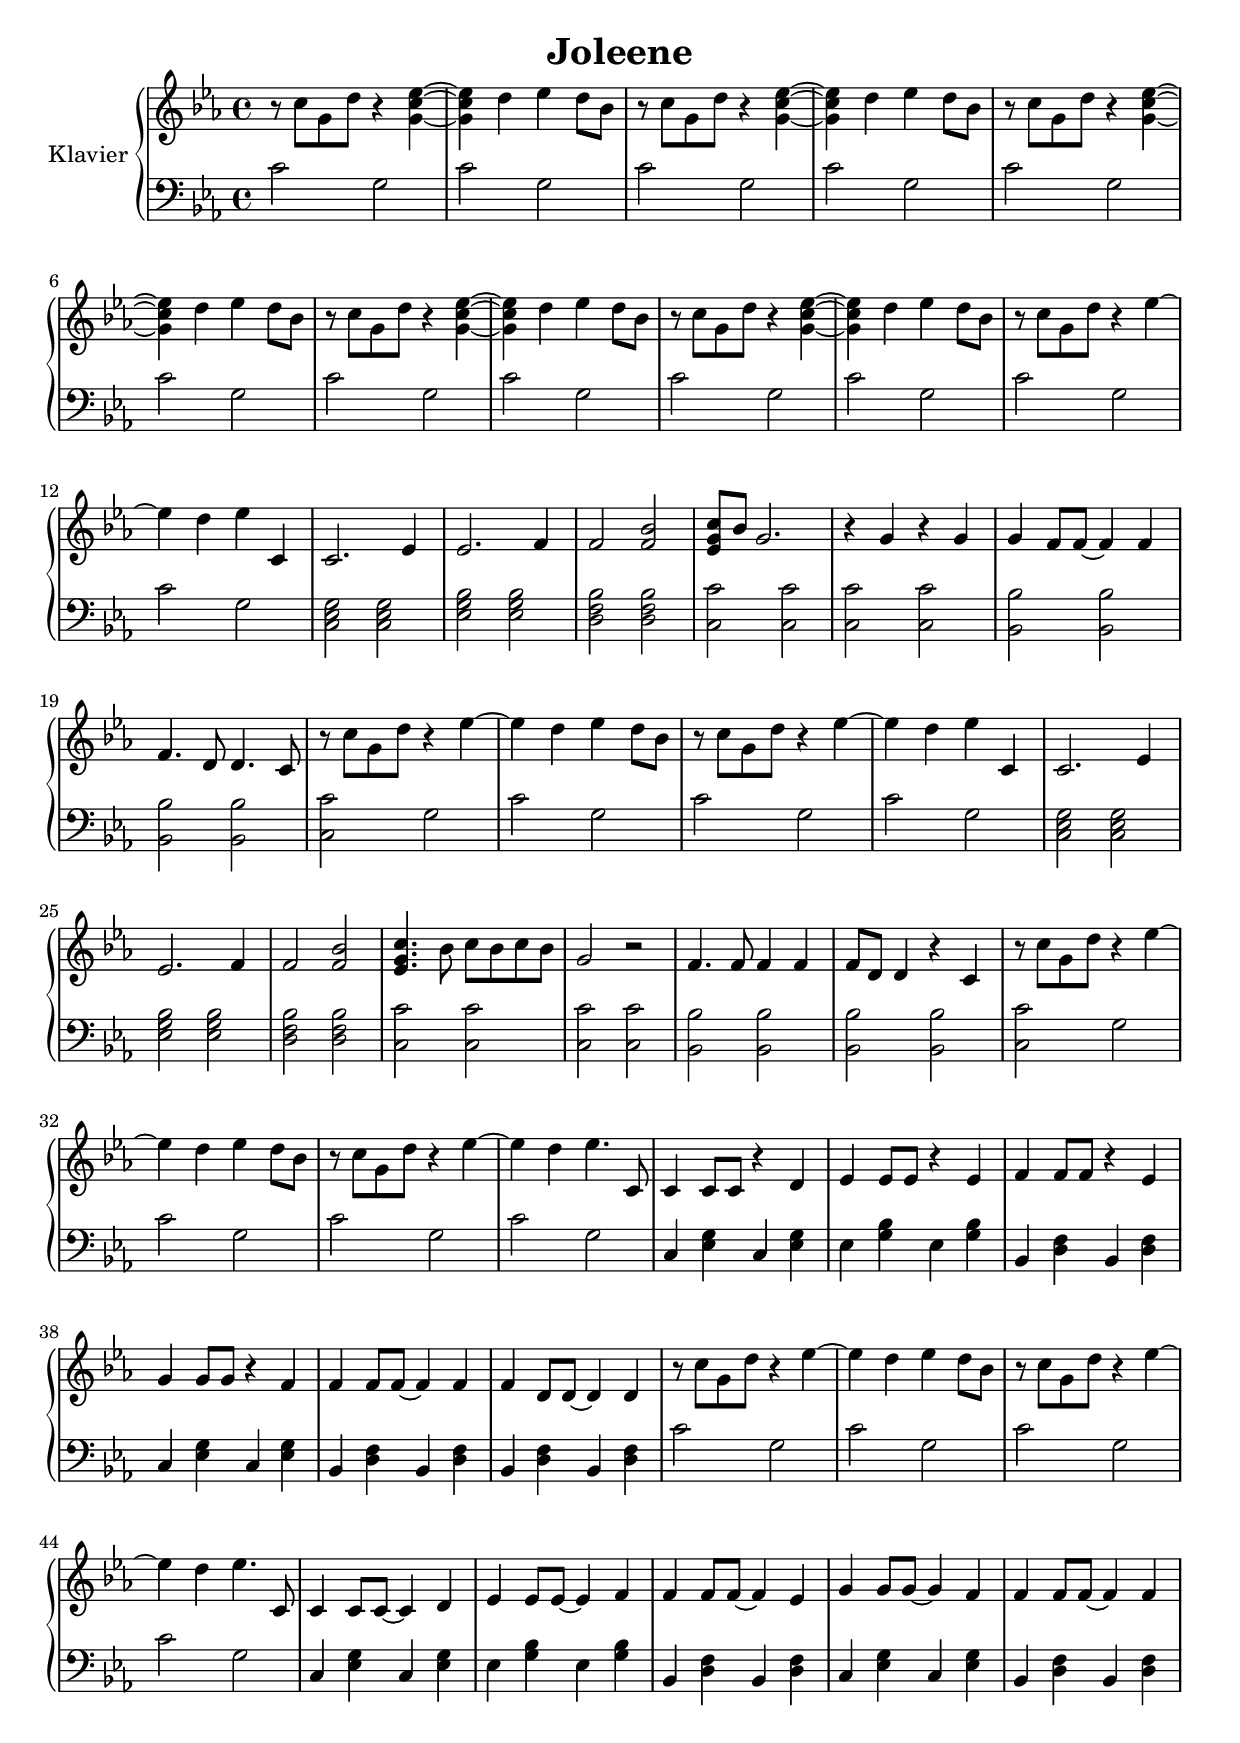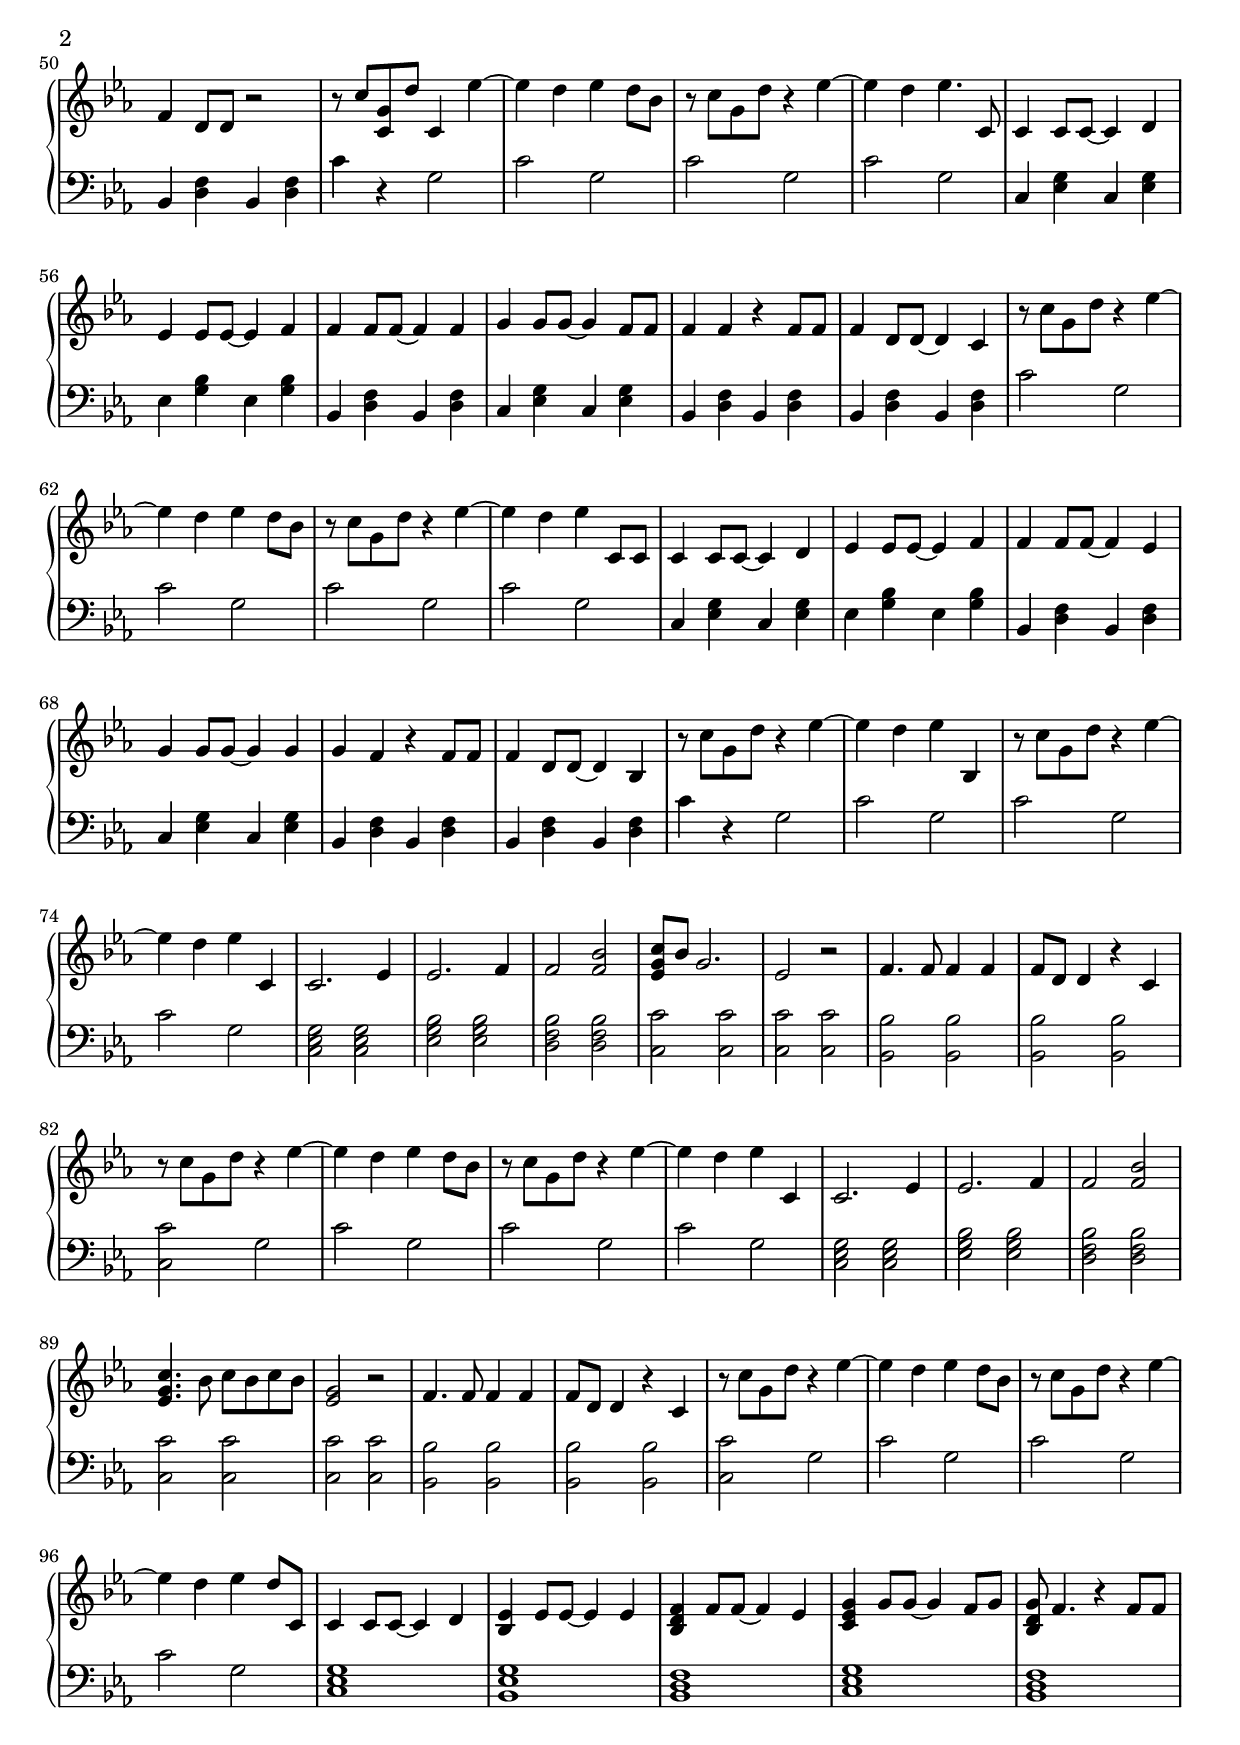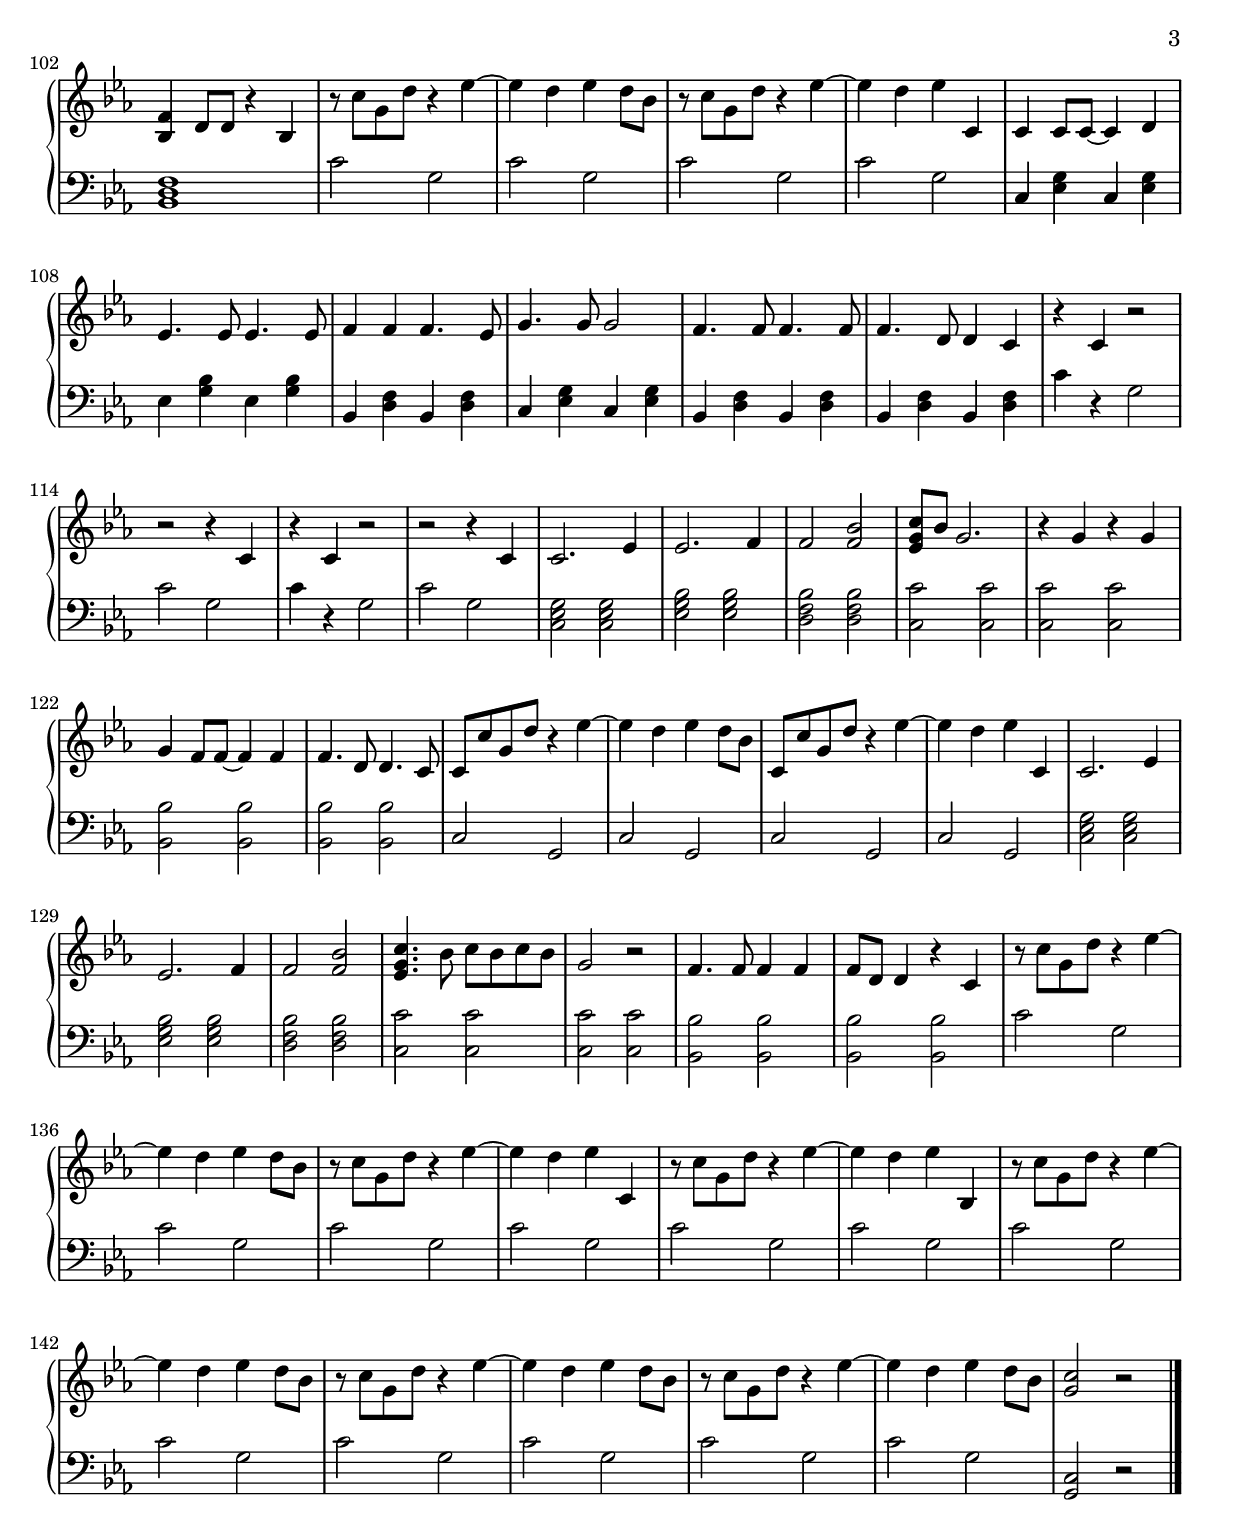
\version "2.18.2"
\include "deutsch.ly"

\header {
  title = "Joleene"
  % Voreingestellte LilyPond-Tagline entfernen
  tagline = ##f
}

\paper {
  #(set-paper-size "a4" )
}

global = {
  \key es \major
  \time 4/4
}

right = \relative c'' {
  \global
  % Die Noten folgen hier.
  r8 c g d' r4 <g, c es>~
  <g c es> d' es d8 b
  r8 c g d' r4 <g, c es>~
  <g c es> d' es d8 b
  r8 c g d' r4 <g, c es>~
  <g c es> d' es d8 b
  r8 c g d' r4 <g, c es>~
  <g c es> d' es d8 b
  r8 c g d' r4 <g, c es>~
  <g c es> d' es d8 b
   r8 c g d' r4 es~
   es d es c,4
   c2. es4
   es2. f4
   f2 <f b>
   <es g c>8 b' g2.
   r4 g r g
   g4 f8 f8~f4 f
   f4. d8 d4. c8
   r8 c' g d' r4 es~
   es d es d8 b
   r8 c8 g8 d'8 r4 es~
   es d es c, 
   c2. es4
   es2. f4 
   f2 <f b>
   <es g c>4. b'8 c b c b
   g2 r2 
   f4. f8 f 4 f
   f8 d d4 r c
    r8 c' g d' r4 es~
   es d es d8 b
   r8 c g d' r4 es~
   es d es4. c,8
   c4 c8 c r4 d
   es es8 es r4 es
   f f8 f r4 es 
   g g8 g r4 f
   f f8 f~f4 f
   f4 d8 d~d4 d 
   r8 c' g d' r4 es~
   es d es d8 b
   r8 c g d' r4 es~
   es d es4. c,8
   c4 c8 c~c4 d
   es es8 es~es4 f
   f f8 f~f4 es 
   g g8 g~g4 f
   f f8 f~f4 f
   f4 d8 d r2
   r8 c' <c, g'> d' c,4 es'~
   es d es d8 b
   r8 c g d' r4 es~
   es d es4. c,8
   c4 c8 c~c4 d
   es es8 es~es4 f
   f f8 f~f4 f 
   g g8 g~g4  f8 f
   f4 f r f8 f
   f4 d8 d~d4 c
   r8 c' g d' r4 es~
   es d es d8 b
   r8 c g d' r4 es~
   es d es4 c,8 c
   c4 c8 c~c4 d
   es es8 es~es4 f 
   f f8 f~f4 es 
   g g8 g~g4 g
   g f r f8 f
   f4 d8 d~d4 b
   r8 c' g d' r4 es~
   es d es b,
   r8 c' g d' r4 es~
   es d es4 c,4 
   c2. es4
   es2. f4
    f2 <f b>
   <es g c>8 b' g2.
   es2 r2
   f4. f8 f 4 f
   f8 d d4 r c
    r8 c' g d' r4 es~
   es d es d8 b
   r8 c8 g8 d'8 r4 es~
   es d es c, 
   c2. es4
   es2. f4 
   f2 <f b>
   <es g c>4. b'8 c b c b
   <g es>2 r2 
   f4. f8 f 4 f
   f8 d d4 r c
    r8 c' g d' r4 es~
   es d es d8 b
   r8 c g d' r4 es~
   es d es d8 c,
   c4 c8 c~c4 d
   <es b> es8 es~ es4 es
   <f d b> f8 f~f4 es
   <g es c> g8 g~g4 f8 g 
   <g d b>8 f4. r4 f8 f
   <f b,>4 d8 d r4 b
   r8 c' g d' r4 es~
   es d es d8 b
   r8 c g d' r4 es~
   es d es c,4
   c4 c8 c~c4 d
   es4.  es8  es4. es8
   f4 f f4. es8
   g4.  g8 g2 
   f4. f8 f4. f8
   f4. d8 d4 c
   r c r2 
   r r4 c
   r c r2
   r r4 c
   c2. es4
    es2. f4
   f2 <f b>
   <es g c>8 b' g2.
   r4 g r g
   g4 f8 f8~f4 f
   f4. d8 d4. c8
   c c' g d' r4 es~
   es d es d8 b 
   c, c' g d' r4 es~
    es d es c, 
   c2. es4
   es2. f4 
   f2 <f b>
   <es g c>4. b'8 c b c b
   g2 r2 
   f4. f8 f 4 f
   f8 d d4 r c
    r8 c' g d' r4 es~
   es d es d8 b
    r8 c g d' r4 es~
   es d es c,
   r8 c' g d' r4 es~
   es d es b,
   r8 c' g d' r4 es~
   es d es d8 b
   r8 c g d' r4 es~
   es d es d8 b
   r c g d' r4 es~
   es d es d8 b 
   <g c>2 r \bar "|."
}

left = \relative c' {
  \global
  % Die Noten folgen hier.
  c2 g
  c g
  c g
  c g
  c g
  c g 
  c g
  c g
  c g
  c g 
  c g
  c g
  <g es c> <g es c>
  <es g b> <es g b>
  <d f b> <d f b>
  <c c'> <c c'>
  <c c'> <c c'>
  <b b'> <b b'>
  <b b'> <b b'>
  <c c'> g'
  c g
  c g 
  c g
   <g es c> <g es c>
  <es g b> <es g b>
  <d f b> <d f b>
  <c c'> <c c'>
  <c c'> <c c'>
  <b b'> <b b'>
  <b b'> <b b'>
  <c c'> g'
  c g 
  c g
  c g
  c,4 <es g> c <es g>
  es <g b> es <g b>
  b, <d f> b <d f>
  c4 <es g> c <es g>
  b <d f> b <d f>
  b <d f> b <d f>
  c'2 g
  c g 
  c g
  c g
  c,4 <es g> c <es g>
  es <g b> es <g b>
  b, <d f> b <d f>
  c4 <es g> c <es g>
  b <d f> b <d f>
  b <d f> b <d f>
  c' r g2
  c g 
  c g
  c g
   c,4 <es g> c <es g>
  es <g b> es <g b>
  b, <d f> b <d f>
  c4 <es g> c <es g>
  b <d f> b <d f>
  b <d f> b <d f>
  c'2  g2
  c g 
  c g
  c g
   c,4 <es g> c <es g>
  es <g b> es <g b>
  b, <d f> b <d f>
  c4 <es g> c <es g>
  b <d f> b <d f>
  b <d f> b <d f>
   c' r g2
  c g 
  c g
  c g
  <c, es g>2 <c es g>
  <es g b> <es g b>
  <d f b> <d f b>
   <c c'> <c c'>
  <c c'> <c c'>
  <b b'> <b b'>
  <b b'> <b b'>
  <c c'> g'
  c g
  c g 
  c g
   <g es c> <g es c>
   <es g b> <es g b>
  <d f b> <d f b>
  <c c'> <c c'>
  <c c'> <c c'>
  <b b'> <b b'>
   <b b'> <b b'>
  <c c'> g'
  c g 
  c g
  c g
  <c, es g>1 
  <b es g>
  <b d f>
  <c es g>
   <b d f>
    <b d f>
    c'2 g
     c g 
  c g
  c g
   c,4 <es g> c <es g>
    es <g b> es <g b>
  b, <d f> b <d f>
  c4 <es g> c <es g>
  b <d f> b <d f>
  b <d f> b <d f>
  c'4 r g2 
  c g 
  c4 r g2
  c g
  <c, es g> <c es g>
   <es g b> <es g b>
  <d f b> <d f b>
  <c c'> <c c'>
  <c c'> <c c'>
  <b b'> <b b'>
   <b b'> <b b'>
   c g
   c g 
   c g
   c g
   <g' es c> <g es c>
  <es g b> <es g b>
  <d f b> <d f b>
  <c c'> <c c'>
  <c c'> <c c'>
  <b b'> <b b'>
   <b b'> <b b'>
  c' g
  c g 
  c g
  c g 
  c g
  c g 
  c g
  c g 
  c g
  c g 
   c g
  c g 
  <c, g> r
}

\score {
  \new PianoStaff \with {
    instrumentName = "Klavier"
  } <<
    \new Staff = "right" \with {
      midiInstrument = "acoustic grand"
    } \right
    \new Staff = "left" \with {
      midiInstrument = "acoustic grand"
    } { \clef bass \left }
  >>
  \layout { }
  \midi {
    \tempo 4=225
  }
}
